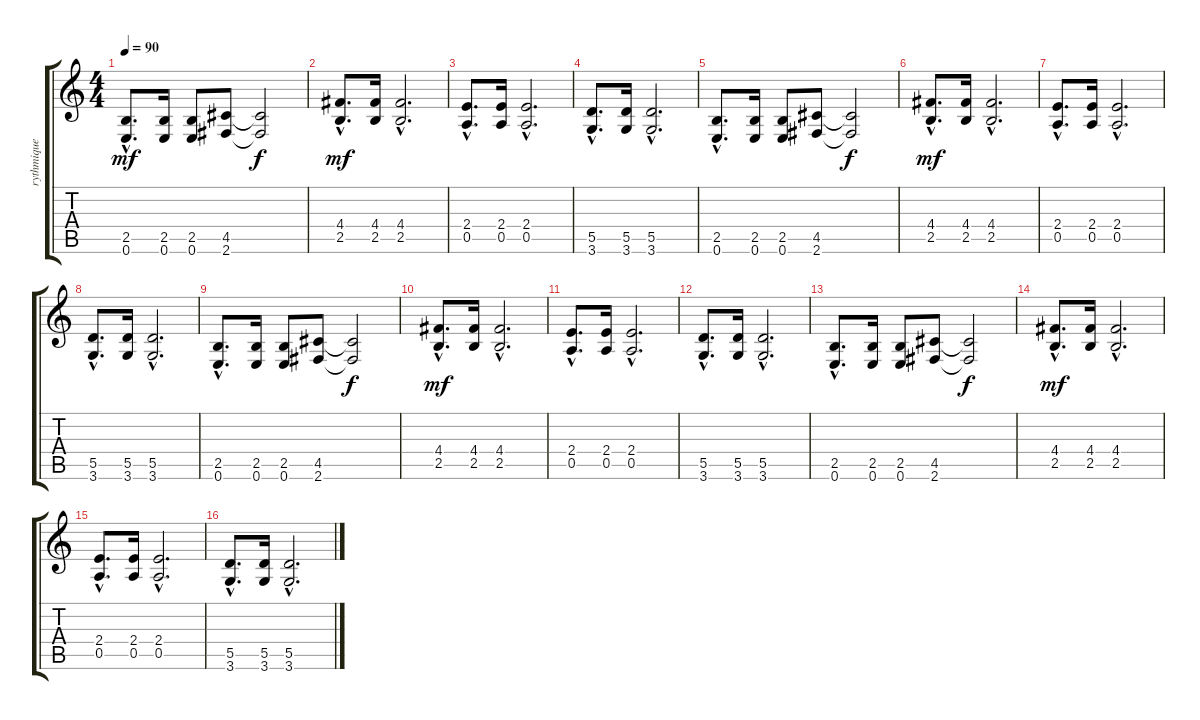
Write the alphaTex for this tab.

\track ("rythmique" "rythmique") {instrument distortionguitar}
\staff {score tabs}
\tuning (E4 B3 G3 D3 A2 E2) {hide}
\ts (4 4)
\tempo 90
\clef g2
\ks c
(2.5{hac} 0.6{hac}).8{d dy mf} (2.5 0.6).16 (2.5 0.6).8 (4.5 2.6).8 (4.5{t} 2.6{t}).2{dy f} |
(4.4{hac} 2.5{hac}).8{d dy mf} (4.4 2.5).16 (4.4{hac} 2.5{hac}).2{d} |
(2.4{hac} 0.5{hac}).8{d} (2.4 0.5).16 (2.4{hac} 0.5{hac}).2{d} |
(5.5{hac} 3.6{hac}).8{d} (5.5 3.6).16 (5.5{hac} 3.6{hac}).2{d} |
(2.5{hac} 0.6{hac}).8{d} (2.5 0.6).16 (2.5 0.6).8 (4.5 2.6).8 (4.5{t} 2.6{t}).2{dy f} |
(4.4{hac} 2.5{hac}).8{d dy mf} (4.4 2.5).16 (4.4{hac} 2.5{hac}).2{d} |
(2.4{hac} 0.5{hac}).8{d} (2.4 0.5).16 (2.4{hac} 0.5{hac}).2{d} |
(5.5{hac} 3.6{hac}).8{d} (5.5 3.6).16 (5.5{hac} 3.6{hac}).2{d} |
(2.5{hac} 0.6{hac}).8{d} (2.5 0.6).16 (2.5 0.6).8 (4.5 2.6).8 (4.5{t} 2.6{t}).2{dy f} |
(4.4{hac} 2.5{hac}).8{d dy mf} (4.4 2.5).16 (4.4{hac} 2.5{hac}).2{d} |
(2.4{hac} 0.5{hac}).8{d} (2.4 0.5).16 (2.4{hac} 0.5{hac}).2{d} |
(5.5{hac} 3.6{hac}).8{d} (5.5 3.6).16 (5.5{hac} 3.6{hac}).2{d} |
(2.5{hac} 0.6{hac}).8{d} (2.5 0.6).16 (2.5 0.6).8 (4.5 2.6).8 (4.5{t} 2.6{t}).2{dy f} |
(4.4{hac} 2.5{hac}).8{d dy mf} (4.4 2.5).16 (4.4{hac} 2.5{hac}).2{d} |
(2.4{hac} 0.5{hac}).8{d} (2.4 0.5).16 (2.4{hac} 0.5{hac}).2{d} |
(5.5{hac} 3.6{hac}).8{d} (5.5 3.6).16 (5.5{hac} 3.6{hac}).2{d}
